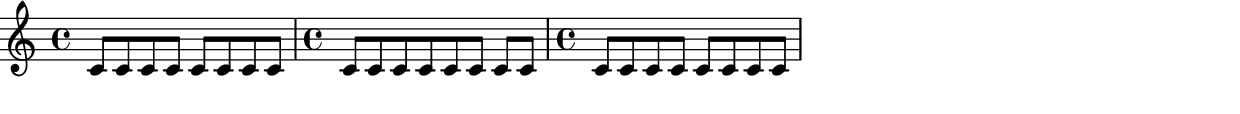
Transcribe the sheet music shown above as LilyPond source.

%% Generated by lilypond-book
%% Options: [exampleindent=10.16\mm,indent=0\mm,line-width=160\mm,quote]
\include "lilypond-book-preamble.ly"


% ****************************************************************
% Start cut-&-pastable-section
% ****************************************************************

#(ly:set-option 'eps-box-padding 3.000000)



\paper {
  indent = 0\mm
  line-width = 160\mm
  % offset the left padding, also add 1mm as lilypond creates cropped
  % images with a little space on the right
  line-width = #(- line-width (* mm  3.000000) (* mm 1))
  line-width = 160\mm - 2.0 * 10.16\mm
  % offset the left padding, also add 1mm as lilypond creates cropped
  % images with a little space on the right
  line-width = #(- line-width (* mm  3.000000) (* mm 1))
}

\layout {
  
}




% ****************************************************************
% ly snippet:
% ****************************************************************
\sourcefileline 1399
\score {
  \relative {
    \repeat unfold 8 { c'8 } |
    \overrideTimeSignatureSettings
      4/4        % timeSignatureFraction
      1/4        % baseMomentFraction
      3,1        % beatStructure
      #'()       % beamExceptions
    \time 4/4
    \repeat unfold 8 { c8 } |
    \revertTimeSignatureSettings 4/4
    \time 4/4
    \repeat unfold 8 { c8 } |
  }
}



% ****************************************************************
% end ly snippet
% ****************************************************************
